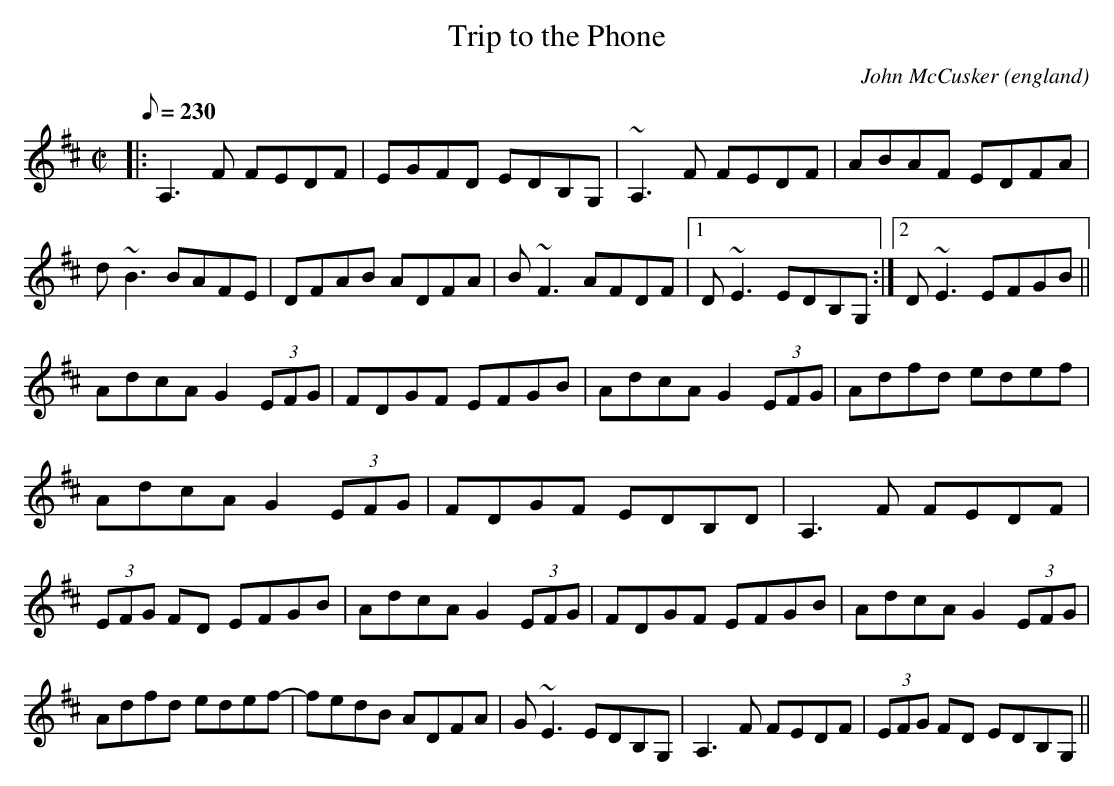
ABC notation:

X:1
T:Trip to the Phone
O:england
M:C|
L:1/8
Q:230
C:John McCusker
K:D
|:A,3F FEDF|EGFD EDB,G,|~A,3F FEDF|ABAF EDFA|
d~B3 BAFE|DFAB ADFA|B~F3 AFDF|1D~E3 EDB,G,:|2D~E3 EFGB||
AdcA G2(3EFG|FDGF EFGB|AdcA G2(3EFG|Adfd edef|
AdcA G2(3EFG|FDGF EDB,D|A,3F FEDF|
(3EFG FD EFGB|AdcA G2(3EFG|FDGF EFGB|AdcA G2(3EFG|
Adfd edef-|fedB ADFA|G~E3 EDB,G,|A,3F FEDF|(3EFG FD EDB,G,||
